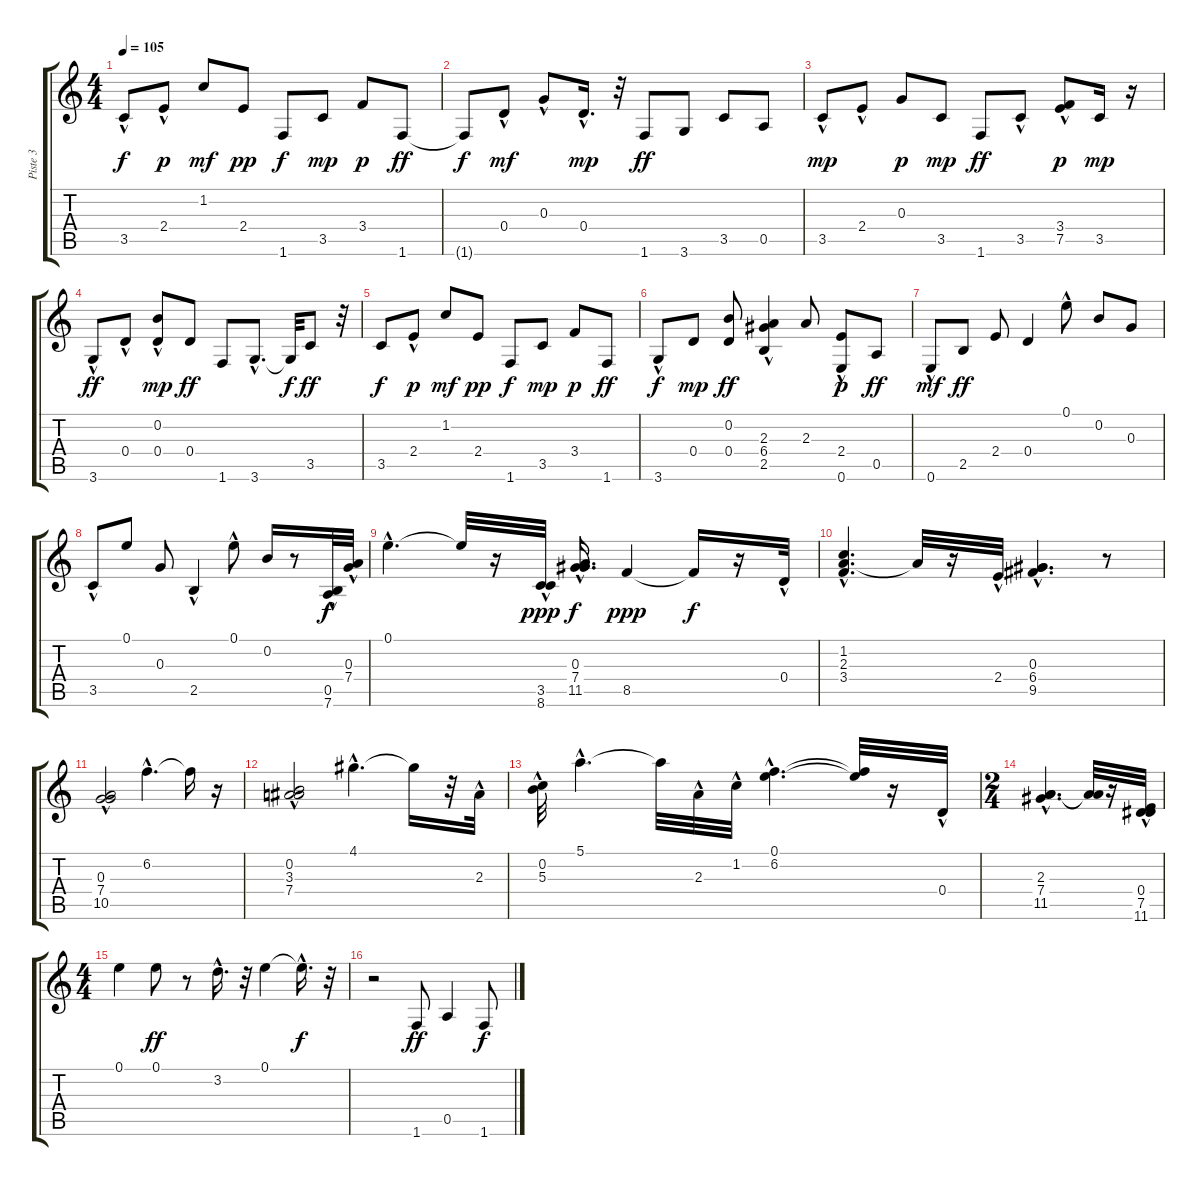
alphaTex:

\track ("Piste 3" "Piste 3") {instrument acousticguitarnylon}
\staff {score tabs}
\tuning (E4 B3 G3 D3 A2 E2) {hide}
\ts (4 4)
\tempo 105
\clef g2
\ks c
3.5{hac}.8{dy f} 2.4{hac}.8{dy p} 1.2.8{dy mf} 2.4.8{dy pp} 1.6.8{dy f} 3.5.8{dy mp} 3.4.8{dy p} 1.6.8{dy ff} |
1.6{t}.8{dy f} 0.4{hac}.8{dy mf} 0.3{hac}.8 0.4{hac}.16{d dy mp} r.32 1.6.8{dy ff} 3.6.8 3.5.8 0.5.8 |
3.5{hac}.8{dy mp} 2.4{hac}.8 0.3.8{dy p} 3.5.8{dy mp} 1.6.8{dy ff} 3.5{hac}.8 (3.4{hac} 7.5{hac}).8{dy p} 3.5.16{dy mp} r.16 |
3.6{hac}.8{dy ff} 0.4{hac}.8 (0.2{hac} 0.4{hac}).8{dy mp} 0.4.8{dy ff} 1.6.8 3.6{hac}.8{d} 3.6{t}.32{dy f} 3.5.8{dy ff} r.32 |
3.5.8{dy f} 2.4{hac}.8{dy p} 1.2.8{dy mf} 2.4.8{dy pp} 1.6.8{dy f} 3.5.8{dy mp} 3.4.8{dy p} 1.6.8{dy ff} |
3.6{hac}.8{dy f} 0.4.8{dy mp} (0.2 0.4).8{dy ff} (2.3{hac} 6.4 2.5).4 2.3.8 (2.4{hac} 0.6{hac}).8{dy p} 0.5.8{dy ff} |
0.6{hac}.8{dy mf} 2.5.8{dy ff} 2.4.8 0.4.4 0.1{hac}.8 0.2.8 0.3.8 |
3.5{hac}.8 0.1.8 0.3.8 2.5{hac}.4 0.1{hac}.8 0.2.16 r.8 (0.5 7.6{hac}).32{dy f} (0.3{hac} 7.4{hac}).32 |
0.1{hac}.4{d} 0.1{t}.32 r.16 (3.5{hac} 8.6).32{dy ppp} (0.3{hac} 7.4{hac} 11.5{hac}).16{d dy f} 8.5.4{dy ppp} 8.5{t}.16{dy f} r.16 0.4{hac}.32 |
(1.2{hac} 2.3{hac} 3.4{hac}).4{d} 2.3{t}.32 r.16 2.4{hac}.32 (0.3 6.4{hac} 9.5{hac}).4{d} r.8 |
(0.3{hac} 7.4{hac} 10.5).2 6.2{hac}.4{d} 6.2{t}.16 r.16 |
(0.2{hac} 3.3{hac} 7.4{hac}).2 4.1{hac}.4{d} 4.1{t}.16 r.32 2.3{hac}.32 |
(0.2{hac} 5.3{hac}).32 5.1{hac}.4{d} 5.1{t}.32 2.3{hac}.32 1.2{hac}.32 (0.1{hac} 6.2{hac}).4{d} (0.1{t} 6.2{t}).32 r.16 0.4{hac}.32 |
\ts (2 4)
(2.3{hac} 7.4{hac} 11.5{hac}).4{d} (2.3{t} 7.4{t}).32 r.16 (0.4{hac} 7.5 11.6{hac}).32 |
\ts (4 4)
0.1.4 0.1.8{dy ff} r.8 3.2{hac}.16{d} r.32 0.1.4 0.1{hac t}.16{d dy f} r.32 |
r.2 1.6.8{dy ff} 0.5.4 1.6.8{dy f}
